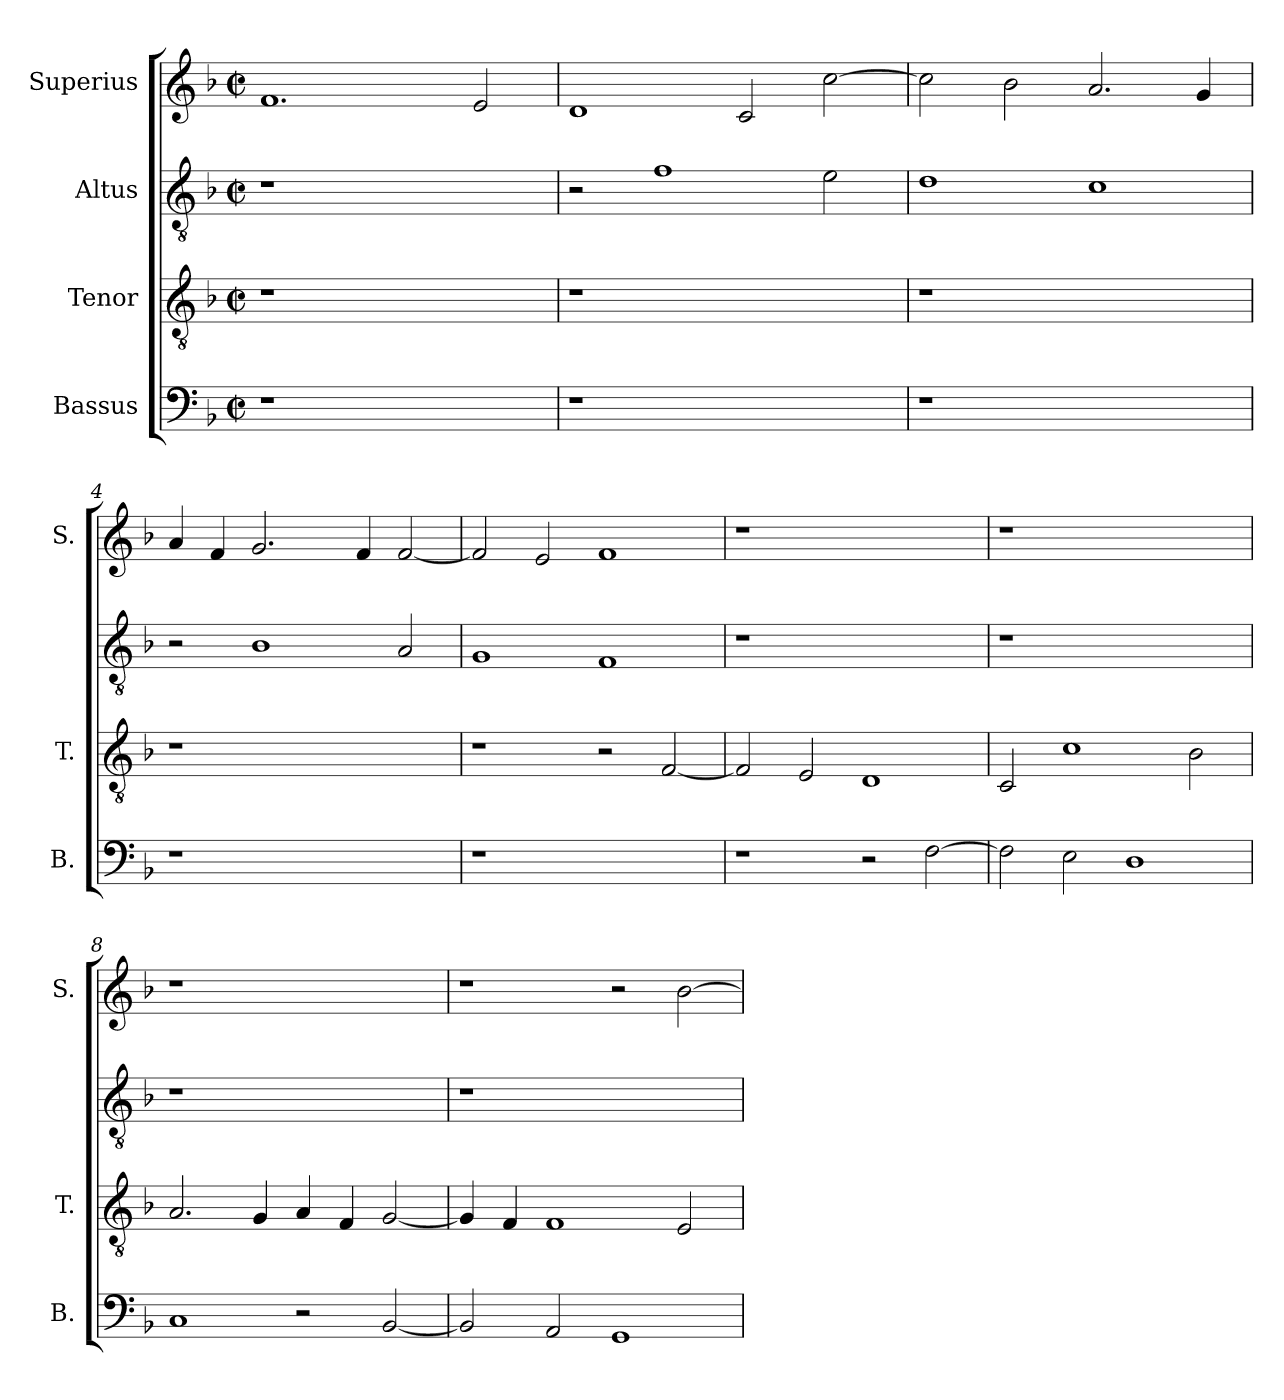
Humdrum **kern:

**kern	**kern	**kern	**kern
*part4	*part3	*part2	*part1
*staff4	*staff3	*staff2	*staff1
*I"Bassus	*I"Tenor	*I"Altus	*I"Superius
*I'B.	*I'T.	*	*I'S.
!!LO:PB:g=z
*clefF4	*clefGv2	*clefGv2	*clefG2
*	*ITrd7c12	*ITrd7c12	*
*k[b-]	*k[b-]	*k[b-]	*k[b-]
*F:	*F:	*F:	*F:
*M2/2	*M2/2	*M2/2	*M2/2
*met(c|)	*met(c|)	*met(c|)	*met(c|)
=1	=1	=1	=1
!LO:N:vis=1	!LO:N:vis=1	!LO:N:vis=1	!
1r	1r	1r	1.fi
1ryy	1ryy	1ryy	.
.	.	.	2ei/
=2	=2	=2	=2
!LO:N:vis=1	!LO:N:vis=1	!	!
1r	1r	2r	1di
.	.	1Fi	.
1ryy	1ryy	.	2ci/
.	.	2Ei\	[>2cci\
=3	=3	=3	=3
!LO:N:vis=1	!LO:N:vis=1	!	!
1r	1r	1Di	2cci\]
.	.	.	2b-i\
1ryy	1ryy	1Ci	2.ai/
.	.	.	4gi/
=4	=4	=4	=4
!LO:N:vis=1	!LO:N:vis=1	!	!
1r	1r	2r	4ai/
.	.	.	4fi/
.	.	1BB-i	2.gi/
1ryy	1ryy	.	.
.	.	.	4fi/
.	.	2AAi/	[<2fi/
=5	=5	=5	=5
!LO:N:vis=1	!	!	!
1r	1r	1GGi	2fi/]
.	.	.	2ei/
1ryy	2r	1FFi	1fi
.	[<2FFi/	.	.
!!LO:LB:g=z
=6	=6	=6	=6
!	!	!LO:N:vis=1	!LO:N:vis=1
1r	2FFi/]	1r	1r
.	2EEi/	.	.
2r	1DDi	1ryy	1ryy
[>2Fi\	.	.	.
=7	=7	=7	=7
!	!	!LO:N:vis=1	!LO:N:vis=1
2Fi\]	2CCi/	1r	1r
2Ei\	1Ci	.	.
1Di	.	1ryy	1ryy
.	2BB-i\	.	.
=8	=8	=8	=8
!	!	!LO:N:vis=1	!LO:N:vis=1
1Ci	2.AAi/	1r	1r
.	4GGi/	.	.
2r	4AAi/	1ryy	1ryy
.	4FFi/	.	.
[<2BB-i/	[<2GGi/	.	.
=9	=9	=9	=9
!	!	!LO:N:vis=1	!
2BB-i/]	4GGi/]	1r	1r
.	4FFi/	.	.
2AAi/	1FFi	.	.
1GGi	.	1ryy	2r
.	2EEi/	.	[>2b-i\
=	=	=	=
*-	*-	*-	*-
